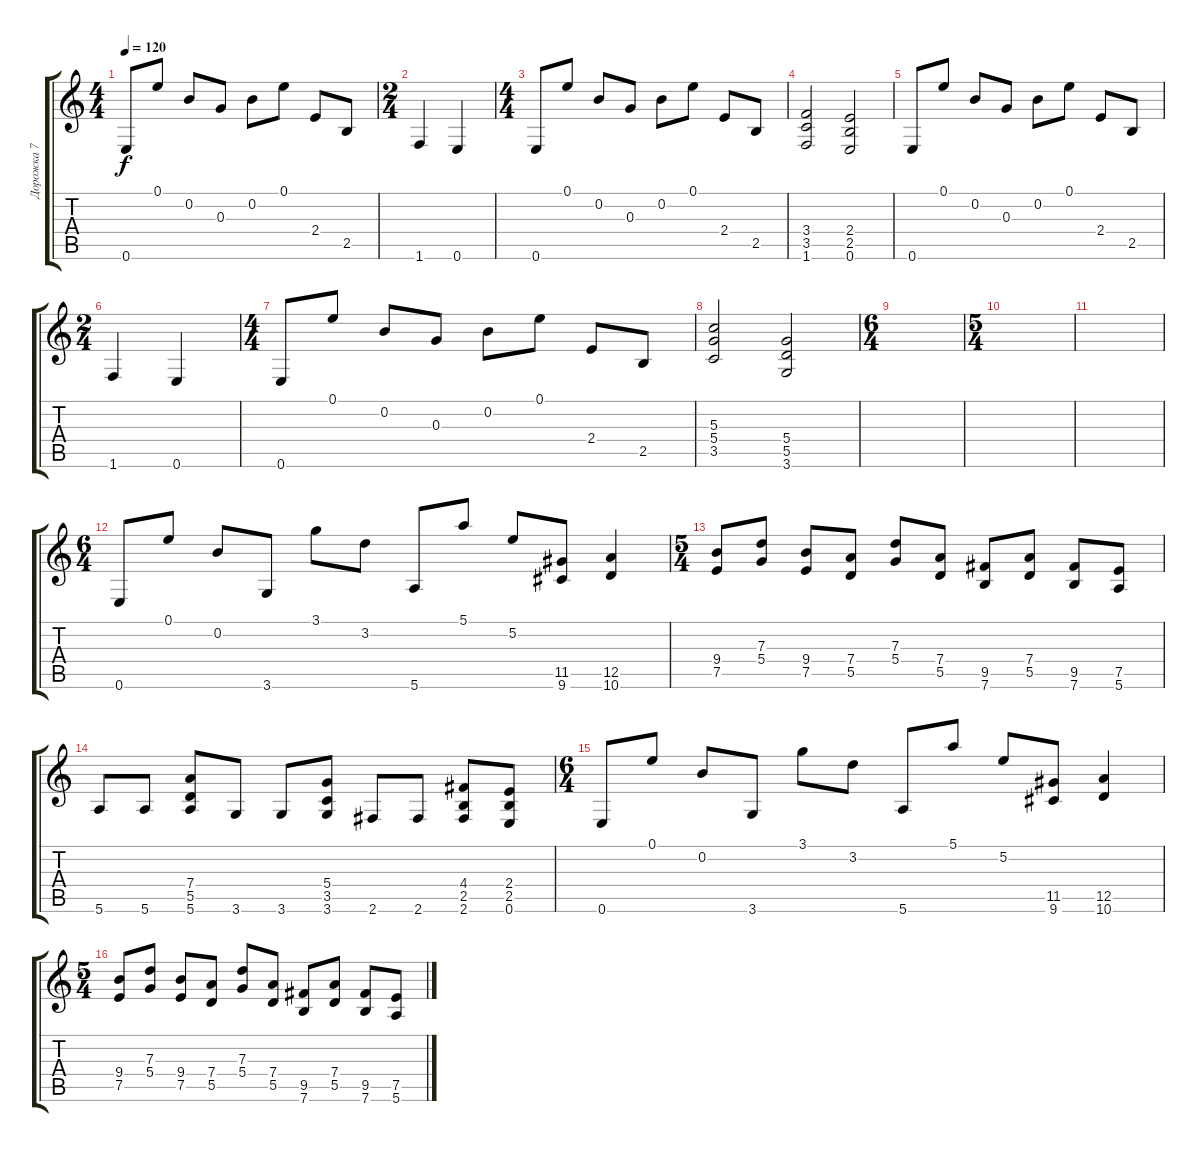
\track ("Дорожка 7" "Дорожка 7") {instrument distortionguitar}
\staff {score tabs}
\tuning (E4 B3 G3 D3 A2 E2) {hide}
\ts (4 4)
\tempo 120
\clef g2
\ks c
0.6.8{dy f} 0.1.8 0.2.8 0.3.8 0.2.8 0.1.8 2.4.8 2.5.8 |
\ts (2 4)
1.6.4 0.6.4 |
\ts (4 4)
0.6.8 0.1.8 0.2.8 0.3.8 0.2.8 0.1.8 2.4.8 2.5.8 |
(3.4 3.5 1.6).2 (2.4 2.5 0.6).2 |
0.6.8 0.1.8 0.2.8 0.3.8 0.2.8 0.1.8 2.4.8 2.5.8 |
\ts (2 4)
1.6.4 0.6.4 |
\ts (4 4)
0.6.8 0.1.8 0.2.8 0.3.8 0.2.8 0.1.8 2.4.8 2.5.8 |
(5.3 5.4 3.5).2 (5.4 5.5 3.6).2 |
\ts (6 4)
|
\ts (5 4)
|
|
\ts (6 4)
0.6.8 0.1.8 0.2.8 3.6.8 3.1.8 3.2.8 5.6.8 5.1.8 5.2.8 (11.5 9.6).8 (12.5 10.6).4 |
\ts (5 4)
(9.4 7.5).8 (7.3 5.4).8 (9.4 7.5).8 (7.4 5.5).8 (7.3 5.4).8 (7.4 5.5).8 (9.5 7.6).8 (7.4 5.5).8 (9.5 7.6).8 (7.5 5.6).8 |
5.6.8 5.6.8 (7.4 5.5 5.6).8 3.6.8 3.6.8 (5.4 3.5 3.6).8 2.6.8 2.6.8 (4.4 2.5 2.6).8 (2.4 2.5 0.6).8 |
\ts (6 4)
0.6.8 0.1.8 0.2.8 3.6.8 3.1.8 3.2.8 5.6.8 5.1.8 5.2.8 (11.5 9.6).8 (12.5 10.6).4 |
\ts (5 4)
(9.4 7.5).8 (7.3 5.4).8 (9.4 7.5).8 (7.4 5.5).8 (7.3 5.4).8 (7.4 5.5).8 (9.5 7.6).8 (7.4 5.5).8 (9.5 7.6).8 (7.5 5.6).8
